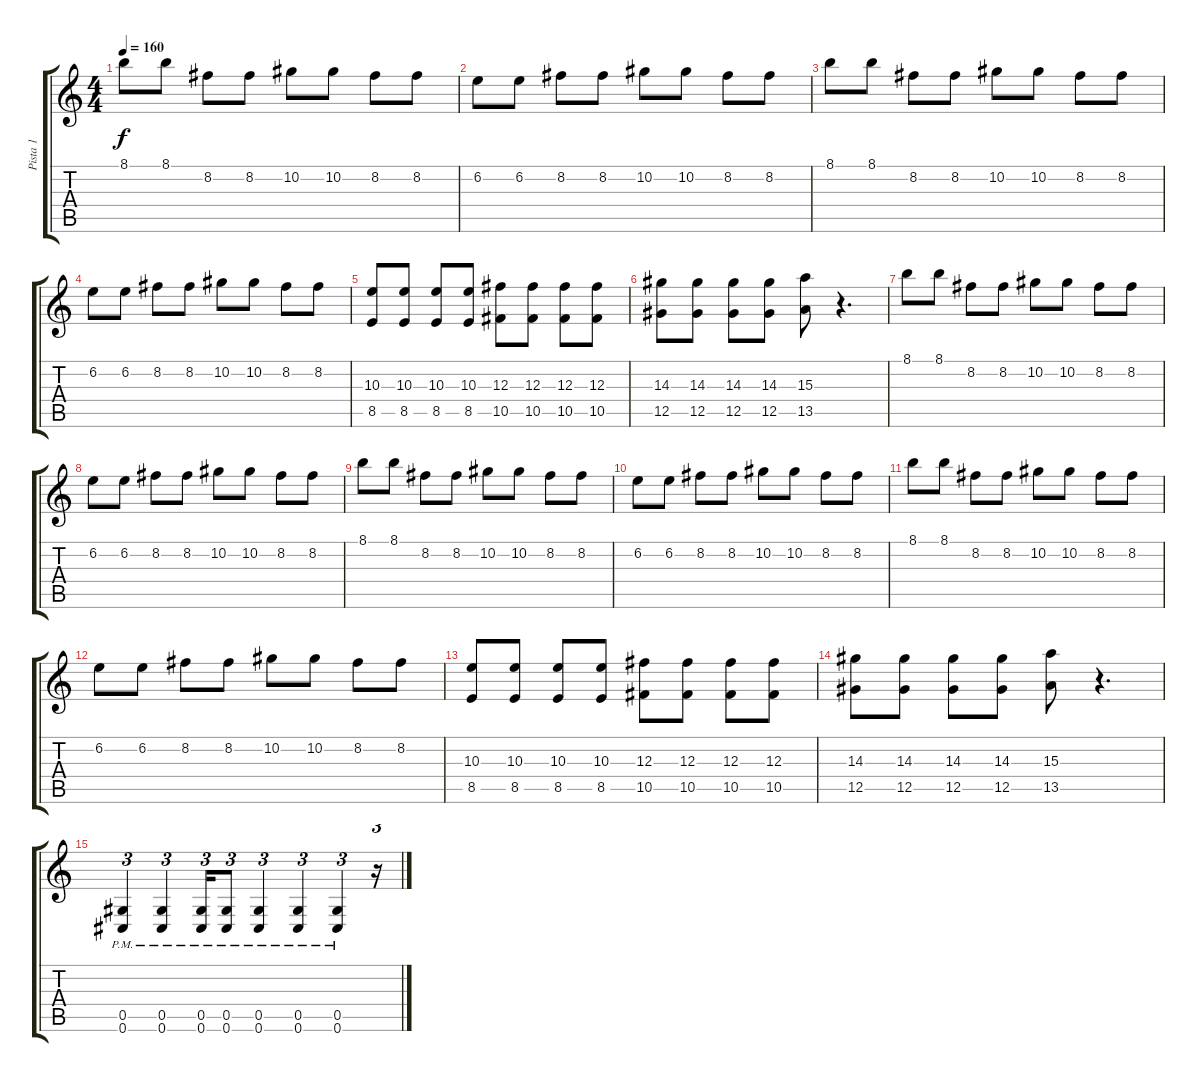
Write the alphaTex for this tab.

\track ("Pista 1" "Pista 1") {instrument distortionguitar}
\staff {score tabs}
\tuning (Eb4 Bb3 Gb3 Db3 Ab2 Db2) {hide}
\ts (4 4)
\tempo 160
\clef g2
\ks c
8.1.8{dy f} 8.1.8 8.2.8 8.2.8 10.2.8 10.2.8 8.2.8 8.2.8 |
6.2.8 6.2.8 8.2.8 8.2.8 10.2.8 10.2.8 8.2.8 8.2.8 |
8.1.8 8.1.8 8.2.8 8.2.8 10.2.8 10.2.8 8.2.8 8.2.8 |
6.2.8 6.2.8 8.2.8 8.2.8 10.2.8 10.2.8 8.2.8 8.2.8 |
(10.3 8.5).8 (10.3 8.5).8 (10.3 8.5).8 (10.3 8.5).8 (12.3 10.5).8 (12.3 10.5).8 (12.3 10.5).8 (12.3 10.5).8 |
(14.3 12.5).8 (14.3 12.5).8 (14.3 12.5).8 (14.3 12.5).8 (15.3 13.5).8 r.4{d} |
8.1.8 8.1.8 8.2.8 8.2.8 10.2.8 10.2.8 8.2.8 8.2.8 |
6.2.8 6.2.8 8.2.8 8.2.8 10.2.8 10.2.8 8.2.8 8.2.8 |
8.1.8 8.1.8 8.2.8 8.2.8 10.2.8 10.2.8 8.2.8 8.2.8 |
6.2.8 6.2.8 8.2.8 8.2.8 10.2.8 10.2.8 8.2.8 8.2.8 |
8.1.8 8.1.8 8.2.8 8.2.8 10.2.8 10.2.8 8.2.8 8.2.8 |
6.2.8 6.2.8 8.2.8 8.2.8 10.2.8 10.2.8 8.2.8 8.2.8 |
(10.3 8.5).8 (10.3 8.5).8 (10.3 8.5).8 (10.3 8.5).8 (12.3 10.5).8 (12.3 10.5).8 (12.3 10.5).8 (12.3 10.5).8 |
(14.3 12.5).8 (14.3 12.5).8 (14.3 12.5).8 (14.3 12.5).8 (15.3 13.5).8 r.4{d} |
(0.5{pm} 0.6{pm}).4{tu (3 2)} (0.5{pm} 0.6{pm}).4{tu (3 2)} (0.5{pm} 0.6{pm}).16{tu (3 2)} (0.5{pm} 0.6{pm}).8{tu (3 2)} (0.5{pm} 0.6{pm}).4{tu (3 2)} (0.5{pm} 0.6{pm}).4{tu (3 2)} (0.5{pm} 0.6{pm}).4{tu (3 2)} r.16{tu (3 2)}
